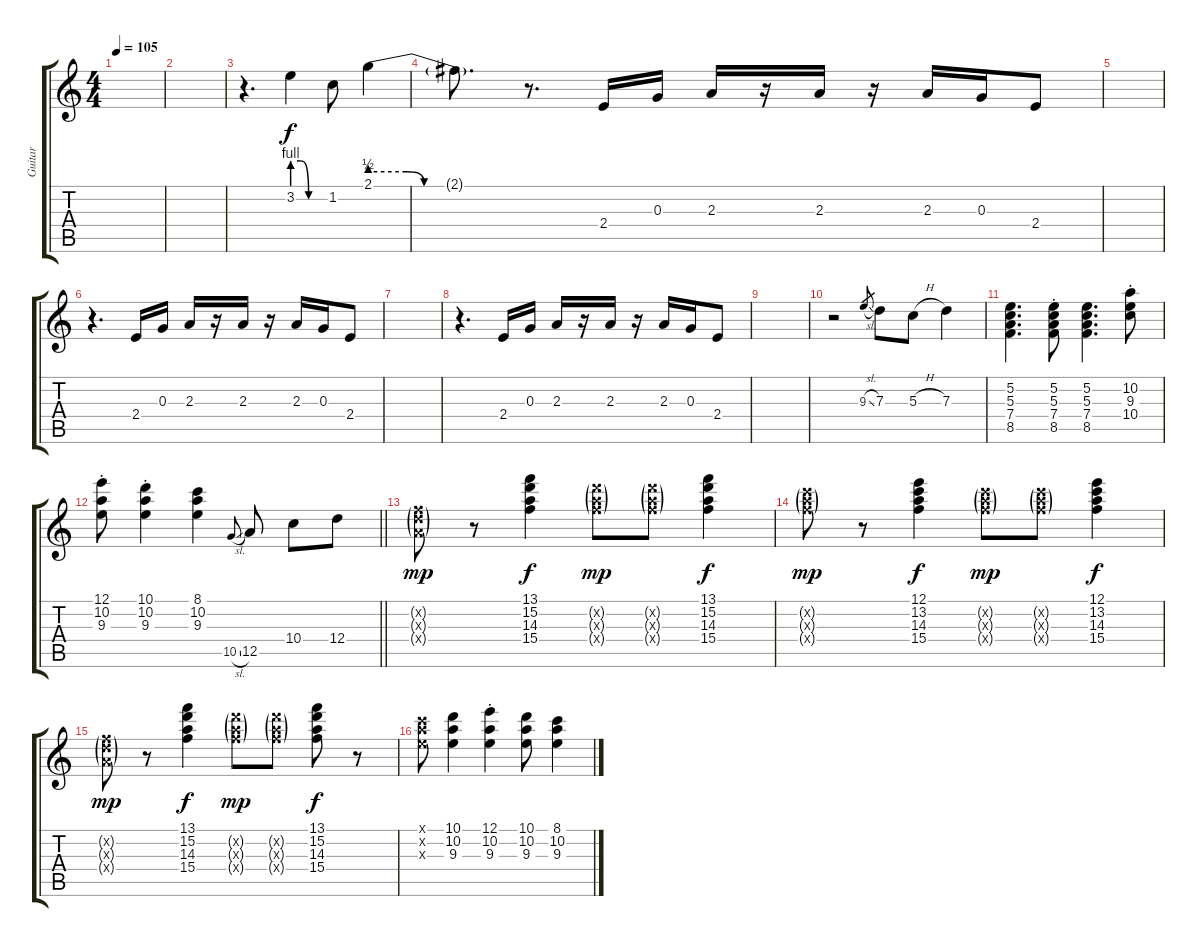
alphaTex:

\track ("Guitar" "Guitar") {instrument acousticguitarsteel}
\staff {score tabs}
\tuning (E4 B3 G3 D3 A2 E2) {hide}
\ts (4 4)
\tempo 105
\clef g2
\ks c
|
|
r.4{d} 3.2{be (custom 0 4 15 4 30 0 60 0)}.4{dy f} 1.2.8 2.1{be (custom 0 2 14 2 21 0 23 0 30 0 60 0)}.4 |
2.1{t}.8{d} r.8{d} 2.4.16 0.3.16 2.3.16 r.16 2.3.16 r.16 2.3.16 0.3.16 2.4.8 |
|
r.4{d} 2.4.16 0.3.16 2.3.16 r.16 2.3.16 r.16 2.3.16 0.3.16 2.4.8 |
|
r.4{d} 2.4.16 0.3.16 2.3.16 r.16 2.3.16 r.16 2.3.16 0.3.16 2.4.8 |
|
r.2 9.3{sl}.8{gr} 7.3.8 5.3{h}.8 7.3.4 |
(5.2 5.3 7.4 8.5).4{d} (5.2{st} 5.3{st} 7.4{st} 8.5).8 (5.2 5.3 7.4 8.5).4{d} (10.2{st} 9.3{st} 10.4{st}).8 |
\barLineRight lightlight
(12.1{st} 10.2{st} 9.3{st}).8 (10.1{st} 10.2{st} 9.3{st}).4 (8.1 10.2 9.3).4 10.5{sl}.8{gr onbeat} 12.5.8 10.4.8 12.4.8 |
(6.2{g x} 7.3{g x} 7.4{g x}).8{dy mp} r.8 (13.1 15.2 14.3 15.4).4{dy f} (15.2{g x} 14.3{g x} 15.4{g x}).8{dy mp} (15.2{g x} 14.3{g x} 15.4{g x}).8 (13.1 15.2 14.3 15.4).4{dy f} |
(13.2{g x} 14.3{g x} 15.4{g x}).8{dy mp} r.8 (12.1 13.2 14.3 15.4).4{dy f} (13.2{g x} 14.3{g x} 15.4{g x}).8{dy mp} (13.2{g x} 14.3{g x} 15.4{g x}).8 (12.1 13.2 14.3 15.4).4{dy f} |
(6.2{g x} 7.3{g x} 7.4{g x}).8{dy mp} r.8 (13.1 15.2 14.3 15.4).4{dy f} (15.2{g x} 14.3{g x} 15.4{g x}).8{dy mp} (15.2{g x} 14.3{g x} 15.4{g x}).8 (13.1 15.2 14.3 15.4).8{dy f} r.8 |
(8.1{x} 10.2{x} 9.3{x}).8 (10.1 10.2 9.3).4 (12.1{st} 10.2{st} 9.3{st}).4 (10.1 10.2 9.3).8 (8.1 10.2 9.3).4
